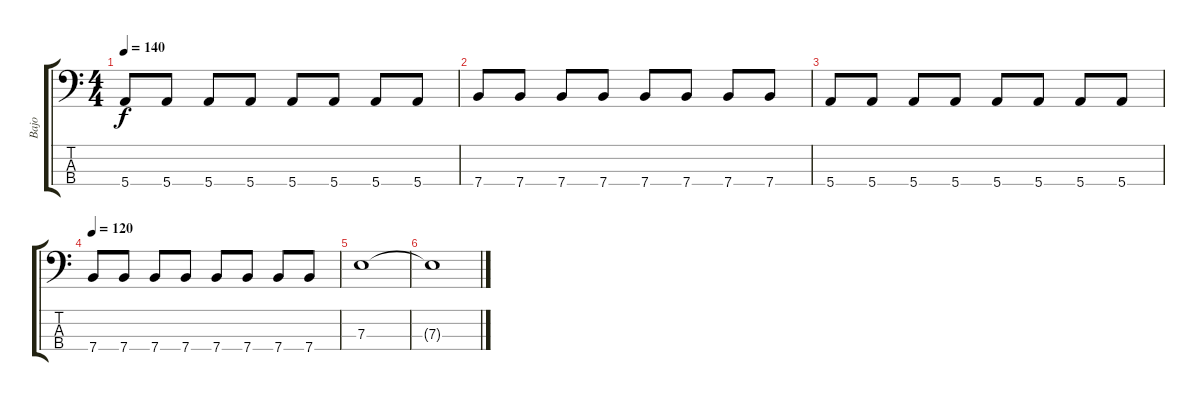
\track ("Bajo" "Bajo") {instrument electricbasspick}
\staff {score tabs}
\tuning (G2 D2 A1 E1) {hide}
\ts (4 4)
\tempo 140
\clef f4
\ks c
5.4.8{dy f} 5.4.8 5.4.8 5.4.8 5.4.8 5.4.8 5.4.8 5.4.8 |
7.4.8 7.4.8 7.4.8 7.4.8 7.4.8 7.4.8 7.4.8 7.4.8 |
5.4.8 5.4.8 5.4.8 5.4.8 5.4.8 5.4.8 5.4.8 5.4.8 |
\tempo 120
7.4.8 7.4.8 7.4.8 7.4.8 7.4.8 7.4.8 7.4.8 7.4.8 |
7.3.1 |
7.3{t}.1
